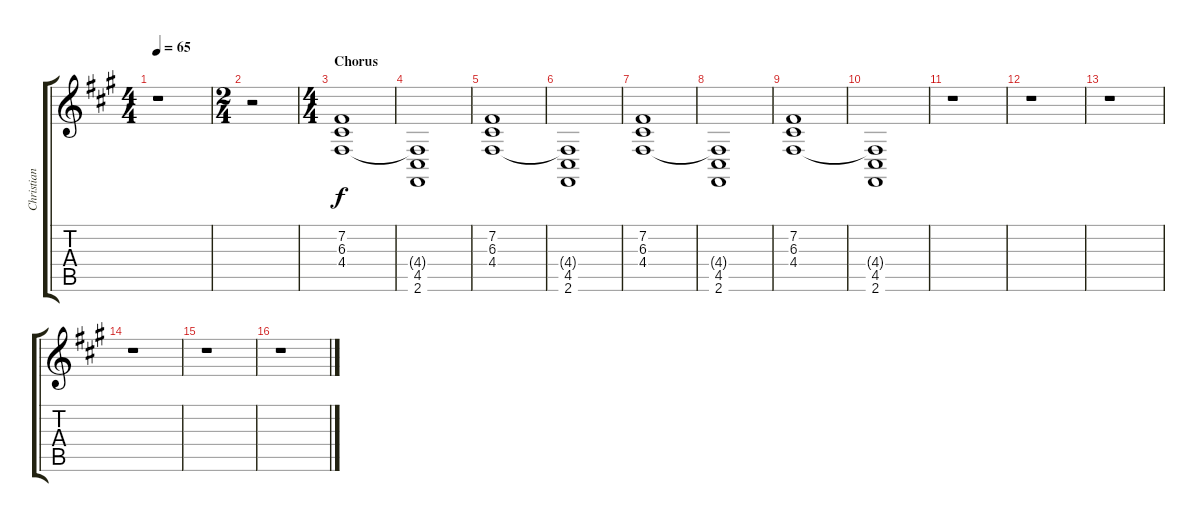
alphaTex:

\track ("Christian \"Flake\" Lorenz - Keyboard" "Christian ") {instrument pad4choir}
\staff {score tabs}
\tuning (E4 B3 G3 D3 A2 E2) {hide}
\ts (4 4)
\tempo 65
\clef g2
\ks a
r.1{dy f} |
\ts (2 4)
r.2 |
\ts (4 4)
\section ("" "Chorus")
(7.2 6.3 4.4).1 |
(4.4{t} 4.5 2.6).1 |
(7.2 6.3 4.4).1 |
(4.4{t} 4.5 2.6).1 |
(7.2 6.3 4.4).1 |
(4.4{t} 4.5 2.6).1 |
(7.2 6.3 4.4).1 |
(4.4{t} 4.5 2.6).1 |
r.1 |
r.1 |
r.1 |
r.1 |
r.1 |
r.1
